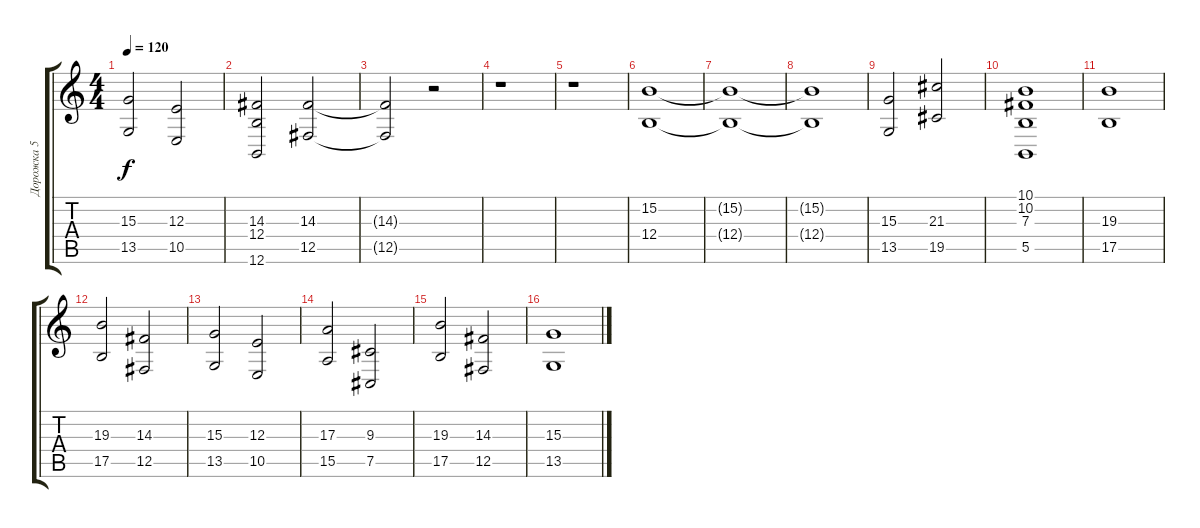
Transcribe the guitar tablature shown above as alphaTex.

\track ("Дорожка 5" "Дорожка 5") {instrument synthstrings2}
\staff {score tabs}
\tuning (Db4 Ab3 E3 B2 Gb2 B1) {hide}
\ts (4 4)
\tempo 120
\clef g2
\ks c
(15.3 13.5).2{dy f instrument synthstrings2} (12.3 10.5).2 |
(14.3 12.4 12.6).2 (14.3 12.5).2 |
(14.3{t} 12.5{t}).2 r.2 |
r.1 |
r.1 |
(15.2 12.4).1 |
(15.2{t} 12.4{t}).1 |
(15.2{t} 12.4{t}).1 |
(15.3 13.5).2{volume 10 instrument synthstrings2} (21.3 19.5).2 |
(10.1 10.2 7.3 5.5).1 |
(19.3 17.5).1 |
(19.3 17.5).2 (14.3 12.5).2 |
(15.3 13.5).2 (12.3 10.5).2 |
(17.3 15.5).2 (9.3 7.5).2 |
(19.3 17.5).2 (14.3 12.5).2 |
(15.3 13.5).1
